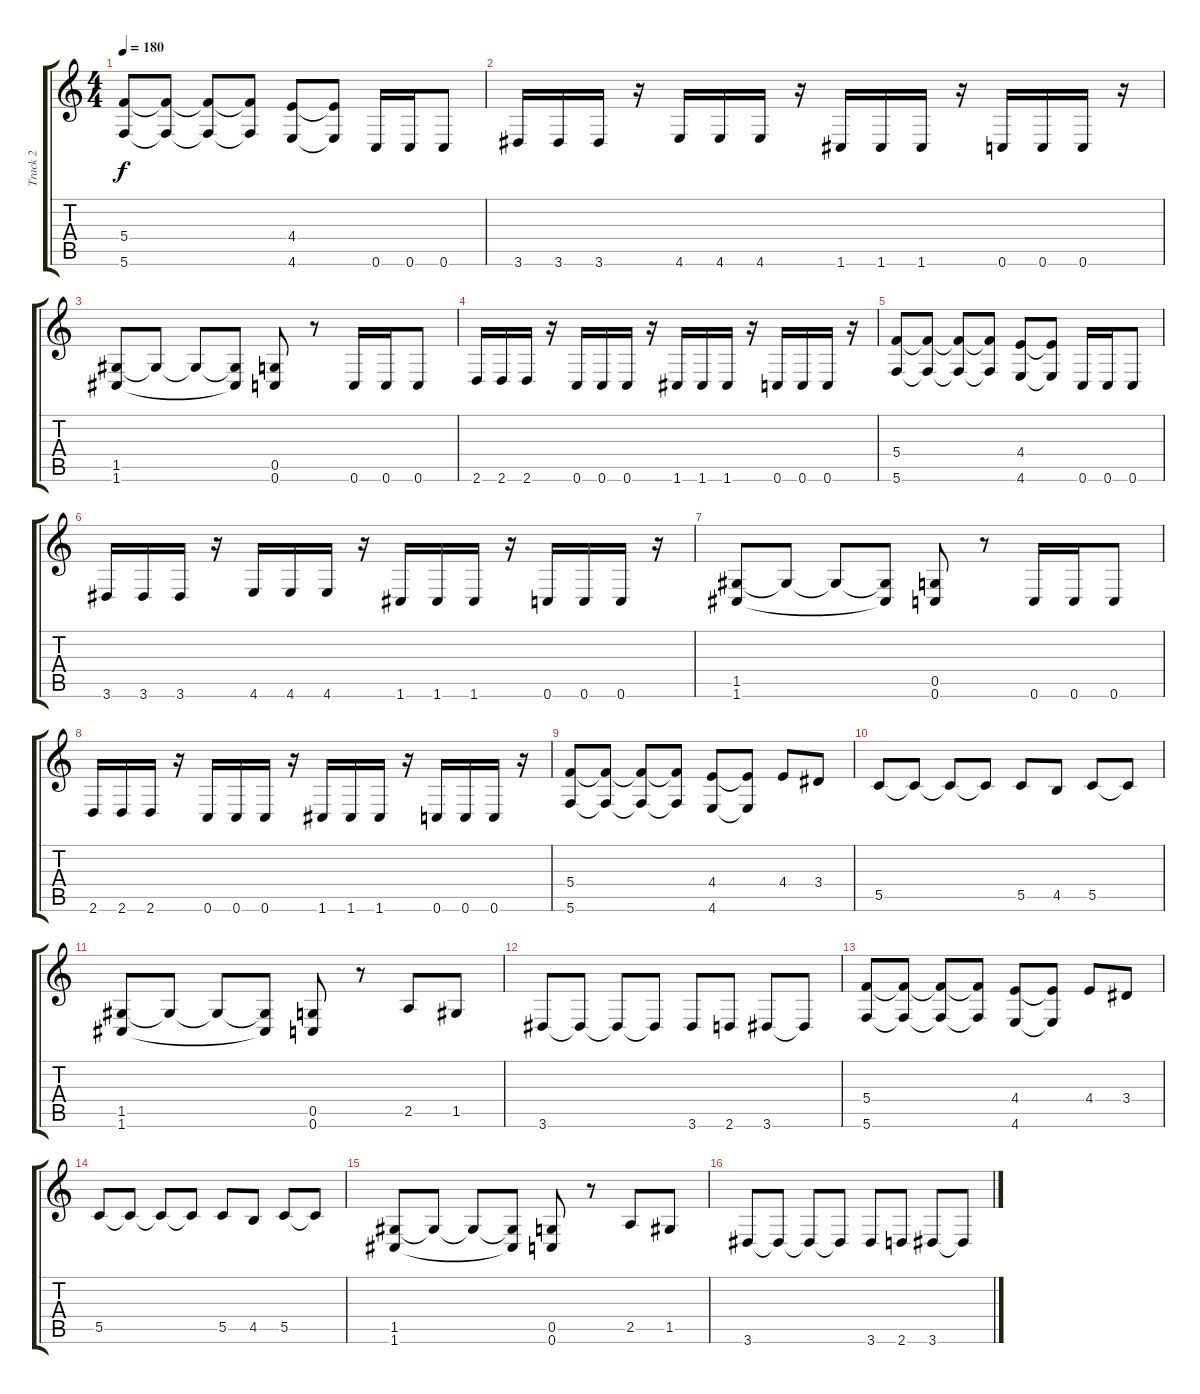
\track ("Track 2" "Track 2") {instrument distortionguitar}
\staff {score tabs}
\tuning (D4 A3 F3 C3 G2 C2) {hide}
\ts (4 4)
\tempo 180
\clef g2
\ks c
(5.4 5.6).8{dy f} (5.4{t} 5.6{t}).8 (5.4{t} 5.6{t}).8 (5.4{t} 5.6{t}).8 (4.4 4.6).8 (4.4{t} 4.6{t}).8 0.6.16 0.6.16 0.6.8 |
3.6.16 3.6.16 3.6.16 r.16 4.6.16 4.6.16 4.6.16 r.16 1.6.16 1.6.16 1.6.16 r.16 0.6.16 0.6.16 0.6.16 r.16 |
(1.5 1.6).8 1.5{t}.8 1.5{t}.8 (1.5{t} 1.6{t}).8 (0.5 0.6).8 r.8 0.6.16 0.6.16 0.6.8 |
2.6.16 2.6.16 2.6.16 r.16 0.6.16 0.6.16 0.6.16 r.16 1.6.16 1.6.16 1.6.16 r.16 0.6.16 0.6.16 0.6.16 r.16 |
(5.4 5.6).8 (5.4{t} 5.6{t}).8 (5.4{t} 5.6{t}).8 (5.4{t} 5.6{t}).8 (4.4 4.6).8 (4.4{t} 4.6{t}).8 0.6.16 0.6.16 0.6.8 |
3.6.16 3.6.16 3.6.16 r.16 4.6.16 4.6.16 4.6.16 r.16 1.6.16 1.6.16 1.6.16 r.16 0.6.16 0.6.16 0.6.16 r.16 |
(1.5 1.6).8 1.5{t}.8 1.5{t}.8 (1.5{t} 1.6{t}).8 (0.5 0.6).8 r.8 0.6.16 0.6.16 0.6.8 |
2.6.16 2.6.16 2.6.16 r.16 0.6.16 0.6.16 0.6.16 r.16 1.6.16 1.6.16 1.6.16 r.16 0.6.16 0.6.16 0.6.16 r.16 |
(5.4 5.6).8 (5.4{t} 5.6{t}).8 (5.4{t} 5.6{t}).8 (5.4{t} 5.6{t}).8 (4.4 4.6).8 (4.4{t} 4.6{t}).8 4.4.8 3.4.8 |
5.5.8 5.5{t}.8 5.5{t}.8 5.5{t}.8 5.5.8 4.5.8 5.5.8 5.5{t}.8 |
(1.5 1.6).8 1.5{t}.8 1.5{t}.8 (1.5{t} 1.6{t}).8 (0.5 0.6).8 r.8 2.5.8 1.5.8 |
3.6.8 3.6{t}.8 3.6{t}.8 3.6{t}.8 3.6.8 2.6.8 3.6.8 3.6{t}.8 |
(5.4 5.6).8 (5.4{t} 5.6{t}).8 (5.4{t} 5.6{t}).8 (5.4{t} 5.6{t}).8 (4.4 4.6).8 (4.4{t} 4.6{t}).8 4.4.8 3.4.8 |
5.5.8 5.5{t}.8 5.5{t}.8 5.5{t}.8 5.5.8 4.5.8 5.5.8 5.5{t}.8 |
(1.5 1.6).8 1.5{t}.8 1.5{t}.8 (1.5{t} 1.6{t}).8 (0.5 0.6).8 r.8 2.5.8 1.5.8 |
3.6.8 3.6{t}.8 3.6{t}.8 3.6{t}.8 3.6.8 2.6.8 3.6.8 3.6{t}.8
